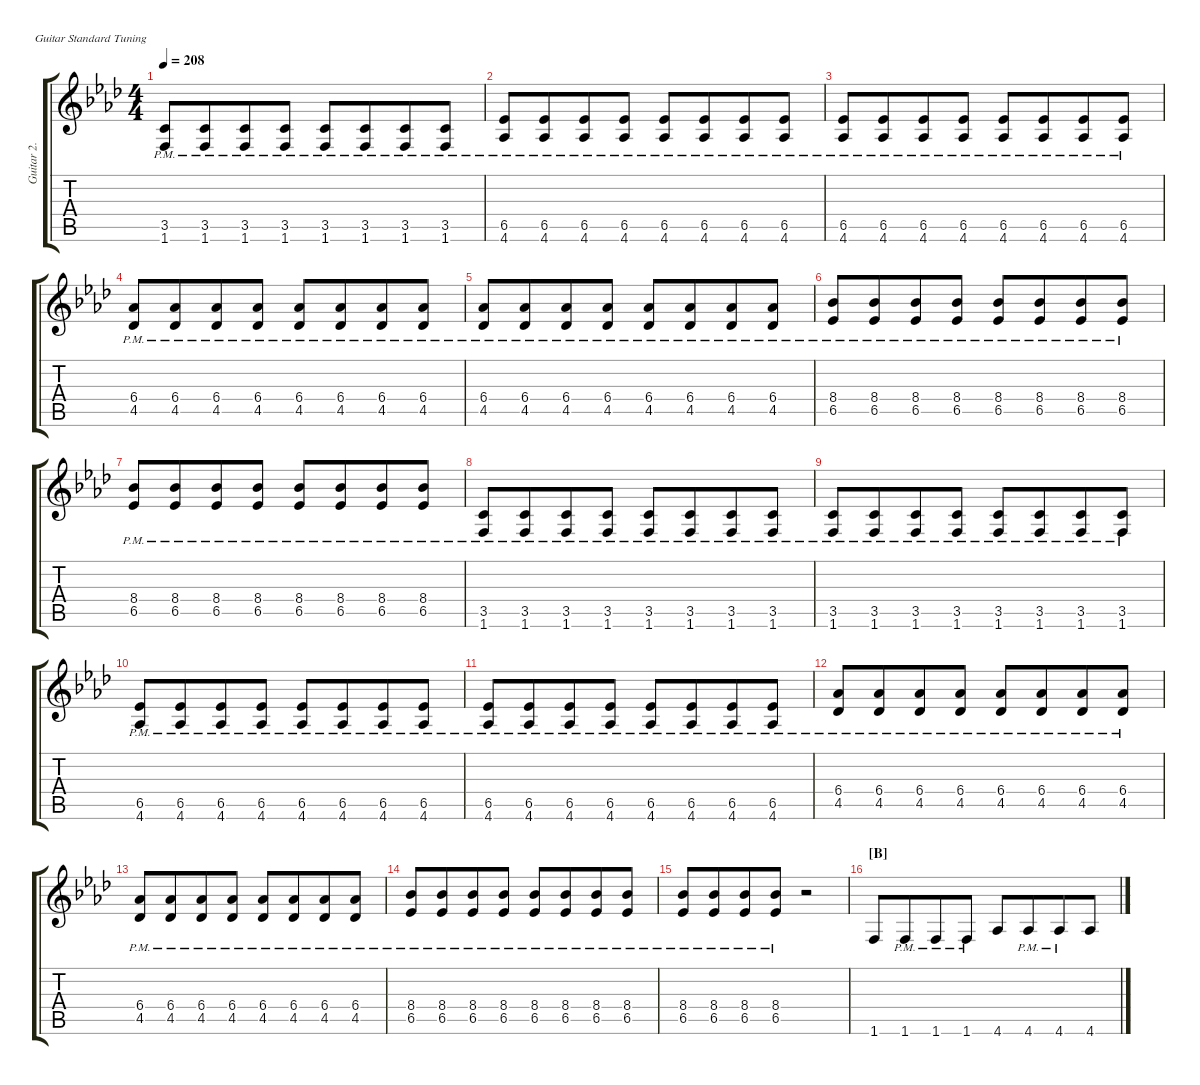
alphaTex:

\defaultSystemsLayout 4
\hideDynamics
\otherSystemsTrackNameOrientation horizontal
\track ("Guitar 2." "Guitar 2.") {defaultSystemsLayout 4 instrument overdrivenguitar}
\staff {score tabs}
\tuning (E4 B3 G3 D3 A2 E2)
\ts (4 4)
\tempo 208
\clef g2
\ks fminor
(1.6{pm acc forcenatural} 3.5{pm acc forcenatural}).8{dy mf beam merge} (1.6{pm acc forcenatural} 3.5{pm acc forcenatural}).8{beam merge} (1.6{pm acc forcenatural} 3.5{pm acc forcenatural}).8{beam merge} (1.6{pm acc forcenatural} 3.5{pm acc forcenatural}).8 (1.6{pm acc forcenatural} 3.5{pm acc forcenatural}).8{beam merge} (1.6{pm acc forcenatural} 3.5{pm acc forcenatural}).8{beam merge} (1.6{pm acc forcenatural} 3.5{pm acc forcenatural}).8{beam merge} (1.6{pm acc forcenatural} 3.5{pm acc forcenatural}).8 |
(4.6{pm acc b} 6.5{pm acc b}).8{beam merge} (4.6{pm acc b} 6.5{pm acc b}).8{beam merge} (4.6{pm acc b} 6.5{pm acc b}).8{beam merge} (4.6{pm acc b} 6.5{pm acc b}).8 (4.6{pm acc b} 6.5{pm acc b}).8{beam merge} (4.6{pm acc b} 6.5{pm acc b}).8{beam merge} (4.6{pm acc b} 6.5{pm acc b}).8{beam merge} (4.6{pm acc b} 6.5{pm acc b}).8 |
(4.6{pm acc b} 6.5{pm acc b}).8{beam merge} (4.6{pm acc b} 6.5{pm acc b}).8{beam merge} (4.6{pm acc b} 6.5{pm acc b}).8{beam merge} (4.6{pm acc b} 6.5{pm acc b}).8 (4.6{pm acc b} 6.5{pm acc b}).8{beam merge} (4.6{pm acc b} 6.5{pm acc b}).8{beam merge} (4.6{pm acc b} 6.5{pm acc b}).8{beam merge} (4.6{pm acc b} 6.5{pm acc b}).8{beam merge} |
(4.5{pm acc b} 6.4{pm acc b}).8{beam merge} (4.5{pm acc b} 6.4{pm acc b}).8{beam merge} (4.5{pm acc b} 6.4{pm acc b}).8{beam merge} (4.5{pm acc b} 6.4{pm acc b}).8 (4.5{pm acc b} 6.4{pm acc b}).8{beam merge} (4.5{pm acc b} 6.4{pm acc b}).8{beam merge} (4.5{pm acc b} 6.4{pm acc b}).8{beam merge} (4.5{pm acc b} 6.4{pm acc b}).8 |
(4.5{pm acc b} 6.4{pm acc b}).8{beam merge} (4.5{pm acc b} 6.4{pm acc b}).8{beam merge} (4.5{pm acc b} 6.4{pm acc b}).8{beam merge} (4.5{pm acc b} 6.4{pm acc b}).8 (4.5{pm acc b} 6.4{pm acc b}).8{beam merge} (4.5{pm acc b} 6.4{pm acc b}).8{beam merge} (4.5{pm acc b} 6.4{pm acc b}).8{beam merge} (4.5{pm acc b} 6.4{pm acc b}).8{beam merge} |
(6.5{pm acc b} 8.4{pm acc b}).8{beam merge} (6.5{pm acc b} 8.4{pm acc b}).8{beam merge} (6.5{pm acc b} 8.4{pm acc b}).8{beam merge} (6.5{pm acc b} 8.4{pm acc b}).8 (6.5{pm acc b} 8.4{pm acc b}).8{beam merge} (6.5{pm acc b} 8.4{pm acc b}).8{beam merge} (6.5{pm acc b} 8.4{pm acc b}).8{beam merge} (6.5{pm acc b} 8.4{pm acc b}).8 |
(6.5{pm acc b} 8.4{pm acc b}).8{beam merge} (6.5{pm acc b} 8.4{pm acc b}).8{beam merge} (6.5{pm acc b} 8.4{pm acc b}).8{beam merge} (6.5{pm acc b} 8.4{pm acc b}).8 (6.5{pm acc b} 8.4{pm acc b}).8{beam merge} (6.5{pm acc b} 8.4{pm acc b}).8{beam merge} (6.5{pm acc b} 8.4{pm acc b}).8{beam merge} (6.5{pm acc b} 8.4{pm acc b}).8{beam merge} |
(1.6{pm acc forcenatural} 3.5{pm acc forcenatural}).8{beam merge} (1.6{pm acc forcenatural} 3.5{pm acc forcenatural}).8{beam merge} (1.6{pm acc forcenatural} 3.5{pm acc forcenatural}).8{beam merge} (1.6{pm acc forcenatural} 3.5{pm acc forcenatural}).8 (1.6{pm acc forcenatural} 3.5{pm acc forcenatural}).8{beam merge} (1.6{pm acc forcenatural} 3.5{pm acc forcenatural}).8{beam merge} (1.6{pm acc forcenatural} 3.5{pm acc forcenatural}).8{beam merge} (1.6{pm acc forcenatural} 3.5{pm acc forcenatural}).8 |
(1.6{pm acc forcenatural} 3.5{pm acc forcenatural}).8{beam merge} (1.6{pm acc forcenatural} 3.5{pm acc forcenatural}).8{beam merge} (1.6{pm acc forcenatural} 3.5{pm acc forcenatural}).8{beam merge} (1.6{pm acc forcenatural} 3.5{pm acc forcenatural}).8 (1.6{pm acc forcenatural} 3.5{pm acc forcenatural}).8{beam merge} (1.6{pm acc forcenatural} 3.5{pm acc forcenatural}).8{beam merge} (1.6{pm acc forcenatural} 3.5{pm acc forcenatural}).8{beam merge} (1.6{pm acc forcenatural} 3.5{pm acc forcenatural}).8 |
(4.6{pm acc b} 6.5{pm acc b}).8{beam merge} (4.6{pm acc b} 6.5{pm acc b}).8{beam merge} (4.6{pm acc b} 6.5{pm acc b}).8{beam merge} (4.6{pm acc b} 6.5{pm acc b}).8 (4.6{pm acc b} 6.5{pm acc b}).8{beam merge} (4.6{pm acc b} 6.5{pm acc b}).8{beam merge} (4.6{pm acc b} 6.5{pm acc b}).8{beam merge} (4.6{pm acc b} 6.5{pm acc b}).8 |
(4.6{pm acc b} 6.5{pm acc b}).8{beam merge} (4.6{pm acc b} 6.5{pm acc b}).8{beam merge} (4.6{pm acc b} 6.5{pm acc b}).8{beam merge} (4.6{pm acc b} 6.5{pm acc b}).8 (4.6{pm acc b} 6.5{pm acc b}).8{beam merge} (4.6{pm acc b} 6.5{pm acc b}).8{beam merge} (4.6{pm acc b} 6.5{pm acc b}).8{beam merge} (4.6{pm acc b} 6.5{pm acc b}).8{beam merge} |
(4.5{pm acc b} 6.4{pm acc b}).8{beam merge} (4.5{pm acc b} 6.4{pm acc b}).8{beam merge} (4.5{pm acc b} 6.4{pm acc b}).8{beam merge} (4.5{pm acc b} 6.4{pm acc b}).8 (4.5{pm acc b} 6.4{pm acc b}).8{beam merge} (4.5{pm acc b} 6.4{pm acc b}).8{beam merge} (4.5{pm acc b} 6.4{pm acc b}).8{beam merge} (4.5{pm acc b} 6.4{pm acc b}).8 |
(4.5{pm acc b} 6.4{pm acc b}).8{beam merge} (4.5{pm acc b} 6.4{pm acc b}).8{beam merge} (4.5{pm acc b} 6.4{pm acc b}).8{beam merge} (4.5{pm acc b} 6.4{pm acc b}).8 (4.5{pm acc b} 6.4{pm acc b}).8{beam merge} (4.5{pm acc b} 6.4{pm acc b}).8{beam merge} (4.5{pm acc b} 6.4{pm acc b}).8{beam merge} (4.5{pm acc b} 6.4{pm acc b}).8{beam merge} |
(6.5{pm acc b} 8.4{pm acc b}).8{beam merge} (6.5{pm acc b} 8.4{pm acc b}).8{beam merge} (6.5{pm acc b} 8.4{pm acc b}).8{beam merge} (6.5{pm acc b} 8.4{pm acc b}).8 (6.5{pm acc b} 8.4{pm acc b}).8{beam merge} (6.5{pm acc b} 8.4{pm acc b}).8{beam merge} (6.5{pm acc b} 8.4{pm acc b}).8{beam merge} (6.5{pm acc b} 8.4{pm acc b}).8 |
(6.5{pm acc b} 8.4{pm acc b}).8{beam merge} (6.5{pm acc b} 8.4{pm acc b}).8{beam merge} (6.5{pm acc b} 8.4{pm acc b}).8{beam merge} (6.5{pm acc b} 8.4{pm acc b}).8 r.2 |
\section ("B" "")
1.6{acc forcenatural}.8 1.6{pm acc forcenatural}.8{beam merge} 1.6{pm acc forcenatural}.8 1.6{pm acc forcenatural}.8 4.6{acc b}.8 4.6{pm acc b}.8{beam merge} 4.6{pm acc b}.8 4.6{acc b}.8
